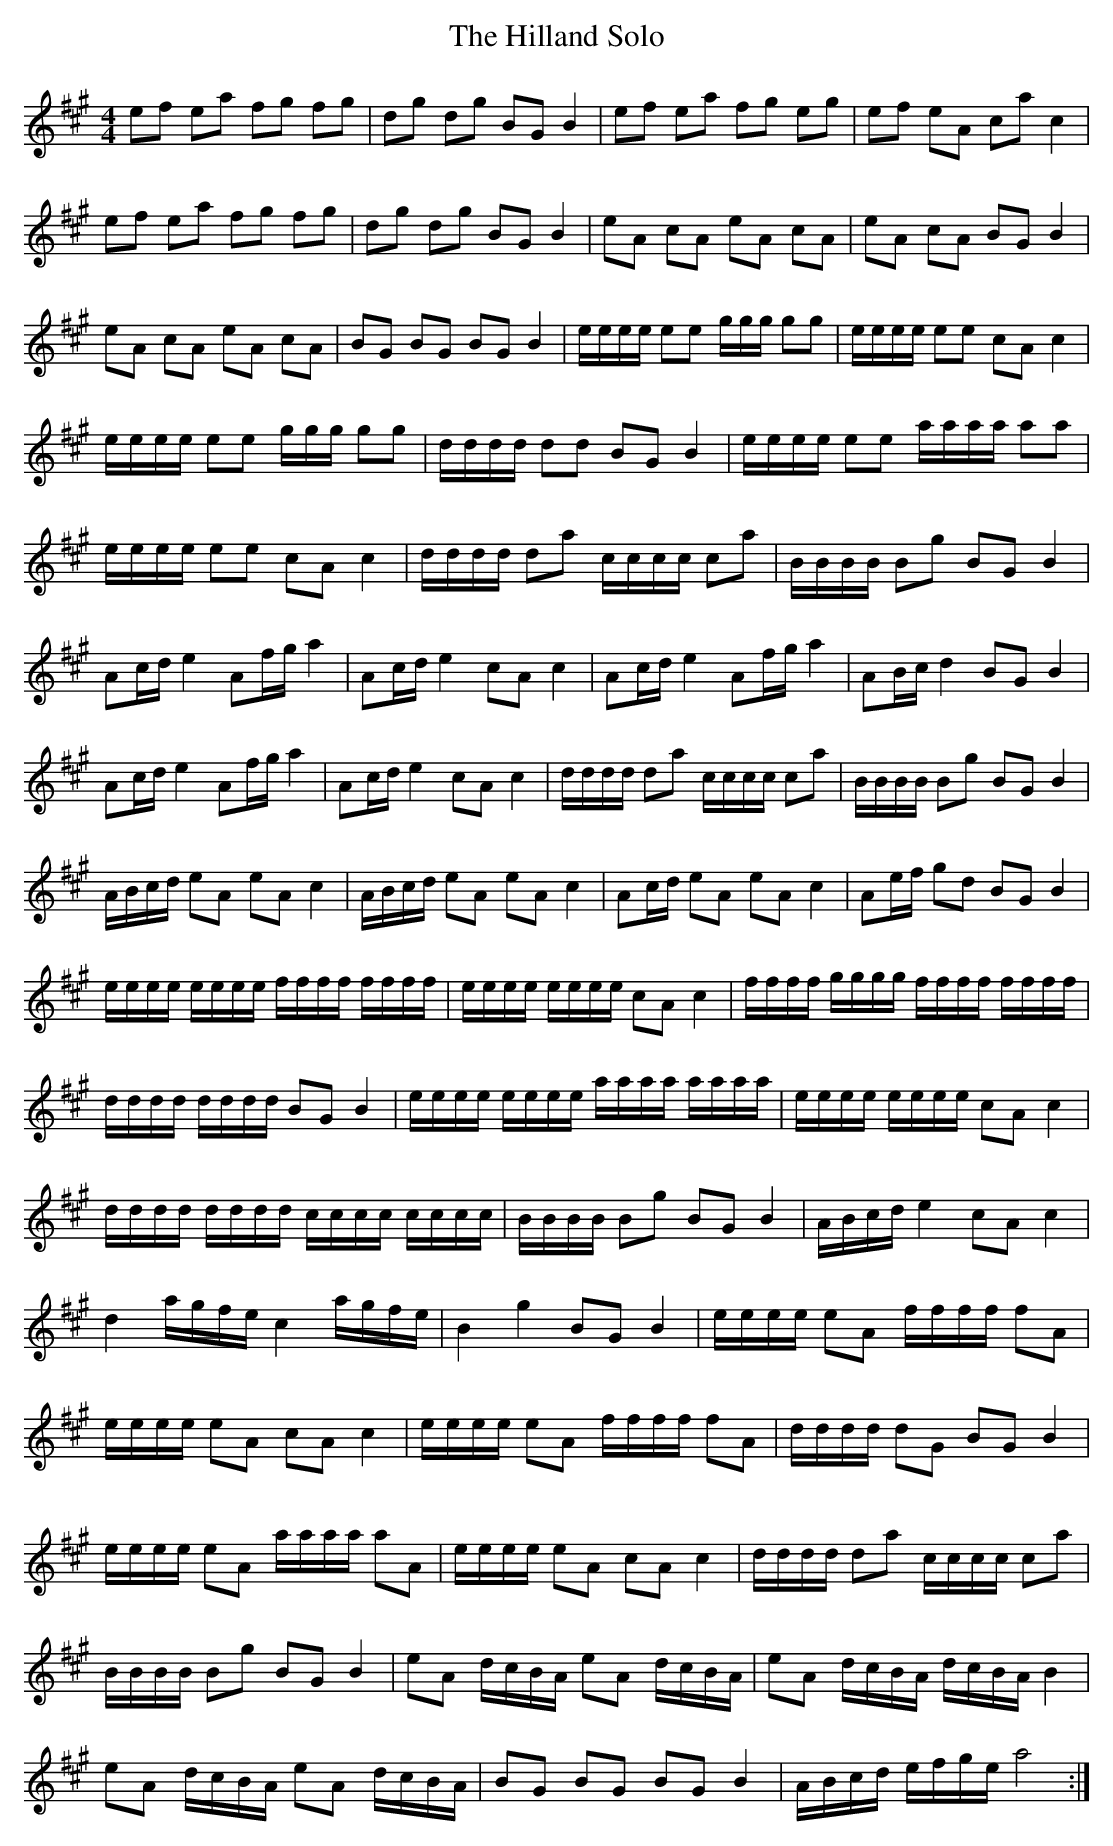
X:1
T:The Hilland Solo
M:4/4
L:1/8
K:A
ef ea fg fg| dg dg BG B2| ef ea fg eg| ef eA ca c2|ef ea fg fg| dg dg BG B2|\
eA cA eA cA | eA cA BG B2| eA cA eA cA| BG BG BG B2|\
L:1/16
eeee e2e2 ggg g2g2|eeee e2e2 c2A2 c4|eeee e2e2 ggg g2g2|dddd d2d2 B2G2 B4|\
eeee e2e2 aaaa a2a2| eeee e2e2 c2A2 c4| dddd d2a2 cccc c2a2|\
BBBB B2g2 B2G2 B4|A2cd e4 A2fg a4| A2cd e4 c2A2 c4|A2cd e4 A2fg a4| \
A2Bc d4 B2G2 B4|A2cd e4 A2fg a4| A2cd e4 c2A2 c4| dddd d2a2 cccc c2a2|\
BBBB B2g2 B2G2 B4| ABcd e2A2 e2A2 c4| ABcd e2A2 e2A2 c4| A2cd e2A2 e2A2 c4| \
A2ef g2d2 B2G2 B4| eeee eeee ffff ffff| eeee eeee c2A2 c4|ffff gggg ffff ffff|\
dddd dddd B2G2 B4| eeee eeee aaaa aaaa| eeee eeee c2A2 c4| dddd dddd cccc cccc|\
BBBB B2g2 B2G2 B4|ABcd e4 c2A2 c4| d4 agfe c4 agfe| B4 g4 B2G2 B4|\
eeee e2A2 ffff f2A2| eeee e2A2 c2A2 c4| eeee e2A2 ffff f2A2|\
dddd d2G2 B2G2 B4|eeee e2A2 aaaa a2A2| eeee e2A2 c2A2 c4| dddd d2a2 cccc c2a2|\
BBBB B2g2 B2G2 B4| e2A2 dcBA e2A2 dcBA| e2A2 dcBA dcBA B4|e2A2 dcBA e2A2 dcBA|\
B2G2 B2G2 B2G2 B4| ABcd efge a8:|
